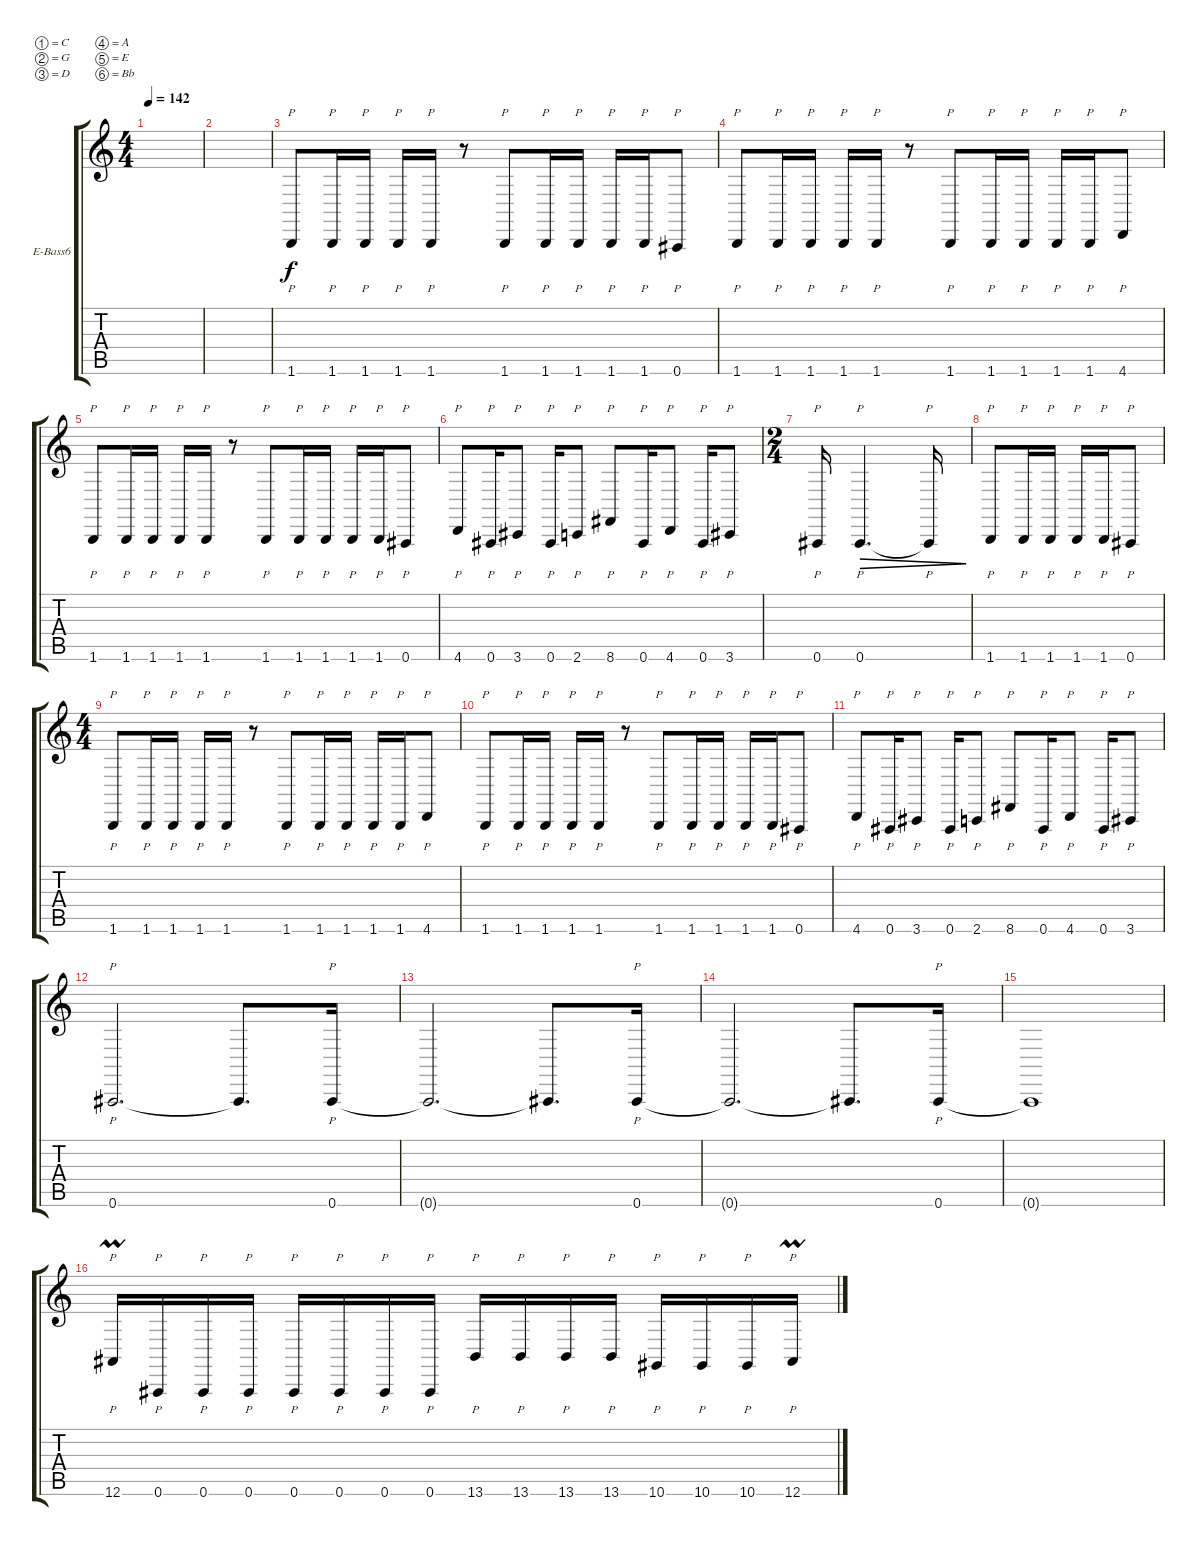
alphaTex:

\defaultSystemsLayout 4
\bracketExtendMode groupsimilarinstruments
\firstSystemTrackNameOrientation horizontal
\otherSystemsTrackNameOrientation horizontal
\track ("Electric Bass" "E-Bass6") {instrument electricbassfinger}
\staff {score tabs}
\tuning (C3 G2 D2 A1 E1 Bb0)
\ts (4 4)
\tempo 142
\clef g2
\scale
0.485477
\ks c
|
\scale
0.257261 |
\scale
0.257261 1.6.8{p} 1.6.16{p} 1.6.16{p} 1.6.16{p} 1.6.16{p} r.8 1.6.8{p} 1.6.16{p} 1.6.16{p} 1.6.16{p} 1.6.16{p} 0.6.8{p} |
\scale
0.333333 1.6.8{p} 1.6.16{p} 1.6.16{p} 1.6.16{p} 1.6.16{p} r.8 1.6.8{p} 1.6.16{p} 1.6.16{p} 1.6.16{p} 1.6.16{p} 4.6.8{p} |
\scale
0.333333 1.6.8{p} 1.6.16{p} 1.6.16{p} 1.6.16{p} 1.6.16{p} r.8 1.6.8{p} 1.6.16{p} 1.6.16{p} 1.6.16{p} 1.6.16{p} 0.6.8{p} |
\scale
0.333333 4.6.8{p} 0.6.16{p} 3.6.8{p} 0.6.16{p} 2.6.8{p} 8.6.8{p} 0.6.16{p} 4.6.8{p} 0.6.16{p} 3.6.8{p} |
\ts (2 4)
\scale
0.39527 0.6.16{p} 0.6.4{p d dec} 0.6{t}.16{p dec} |
\scale
0.209459 1.6.8{p} 1.6.16{p} 1.6.16{p} 1.6.16{p} 1.6.16{p} 0.6.8{p} |
\ts (4 4)
\scale
0.39527 1.6.8{p} 1.6.16{p} 1.6.16{p} 1.6.16{p} 1.6.16{p} r.8 1.6.8{p} 1.6.16{p} 1.6.16{p} 1.6.16{p} 1.6.16{p} 4.6.8{p} |
\scale
0.333333 1.6.8{p} 1.6.16{p} 1.6.16{p} 1.6.16{p} 1.6.16{p} r.8 1.6.8{p} 1.6.16{p} 1.6.16{p} 1.6.16{p} 1.6.16{p} 0.6.8{p} |
\scale
0.333333 4.6.8{p} 0.6.16{p} 3.6.8{p} 0.6.16{p} 2.6.8{p} 8.6.8{p} 0.6.16{p} 4.6.8{p} 0.6.16{p} 3.6.8{p} |
\scale
0.333333 0.6.2{p d} 0.6{t}.8{d} 0.6.16{p} |
\scale
0.333333 0.6{t}.2{d} 0.6{t}.8{d} 0.6.16{p} |
\scale
0.333333 0.6{t}.2{d} 0.6{t}.8{d} 0.6.16{p} |
\scale
0.333333 0.6{t}.1 |
\scale
0.333333 12.6{umordent}.16{p} 0.6.16{p} 0.6.16{p} 0.6.16{p} 0.6.16{p} 0.6.16{p} 0.6.16{p} 0.6.16{p} 13.6.16{p} 13.6.16{p} 13.6.16{p} 13.6.16{p} 10.6.16{p} 10.6.16{p} 10.6.16{p} 12.6{umordent}.16{p}
